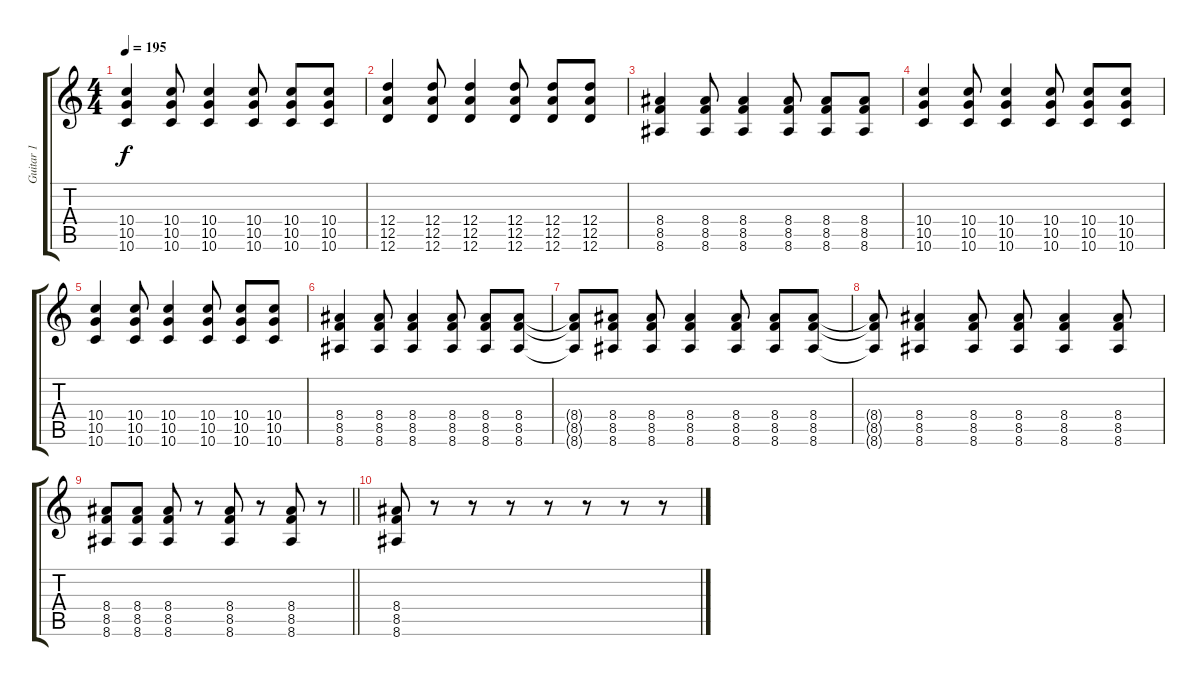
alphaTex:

\track ("Guitar 1" "Guitar 1") {instrument distortionguitar}
\staff {score tabs}
\tuning (E4 B3 G3 D3 A2 D2) {hide}
\ts (4 4)
\tempo 195
\clef g2
\ks c
(10.4 10.5 10.6).4{dy f} (10.4 10.5 10.6).8 (10.4 10.5 10.6).4 (10.4 10.5 10.6).8 (10.4 10.5 10.6).8 (10.4 10.5 10.6).8 |
(12.4 12.5 12.6).4 (12.4 12.5 12.6).8 (12.4 12.5 12.6).4 (12.4 12.5 12.6).8 (12.4 12.5 12.6).8 (12.4 12.5 12.6).8 |
(8.4 8.5 8.6).4 (8.4 8.5 8.6).8 (8.4 8.5 8.6).4 (8.4 8.5 8.6).8 (8.4 8.5 8.6).8 (8.4 8.5 8.6).8 |
(10.4 10.5 10.6).4 (10.4 10.5 10.6).8 (10.4 10.5 10.6).4 (10.4 10.5 10.6).8 (10.4 10.5 10.6).8 (10.4 10.5 10.6).8 |
(10.4 10.5 10.6).4 (10.4 10.5 10.6).8 (10.4 10.5 10.6).4 (10.4 10.5 10.6).8 (10.4 10.5 10.6).8 (10.4 10.5 10.6).8 |
(8.4 8.5 8.6).4 (8.4 8.5 8.6).8 (8.4 8.5 8.6).4 (8.4 8.5 8.6).8 (8.4 8.5 8.6).8 (8.4 8.5 8.6).8 |
(8.4{t} 8.5{t} 8.6{t}).8 (8.4 8.5 8.6).8 (8.4 8.5 8.6).8 (8.4 8.5 8.6).4 (8.4 8.5 8.6).8 (8.4 8.5 8.6).8 (8.4 8.5 8.6).8 |
(8.4{t} 8.5{t} 8.6{t}).8 (8.4 8.5 8.6).4 (8.4 8.5 8.6).8 (8.4 8.5 8.6).8 (8.4 8.5 8.6).4 (8.4 8.5 8.6).8 |
\barLineRight lightlight
(8.4 8.5 8.6).8 (8.4 8.5 8.6).8 (8.4 8.5 8.6).8 r.8 (8.4 8.5 8.6).8 r.8 (8.4 8.5 8.6).8 r.8 |
(8.4 8.5 8.6).8 r.8 r.8 r.8 r.8 r.8 r.8 r.8
